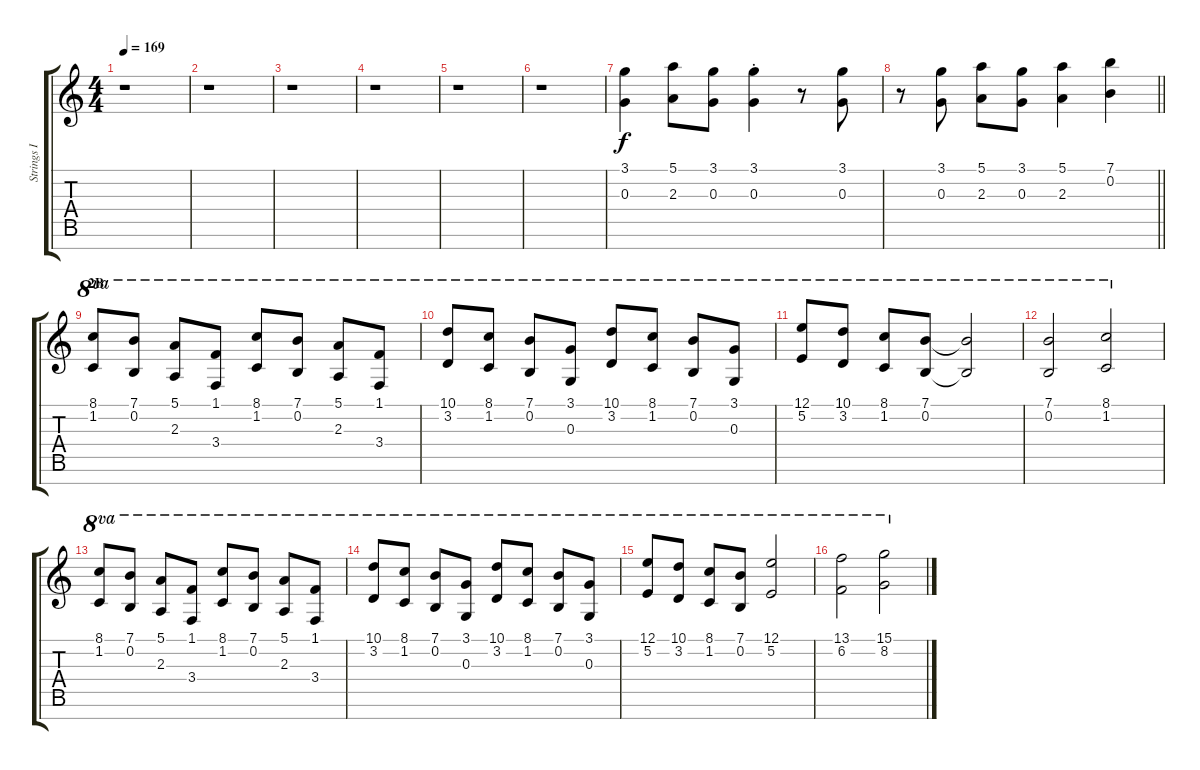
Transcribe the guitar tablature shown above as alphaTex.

\track ("Strings I" "Strings I") {instrument stringensemble1}
\staff {score tabs}
\tuning (E5 B4 G4 D4 A3 E3 B2) {hide}
\ts (4 4)
\tempo 169
\clef g2
\ks c
r.1{dy f} |
r.1 |
r.1 |
r.1 |
r.1 |
r.1 |
(3.1 0.3).4 (5.1 2.3).8 (3.1 0.3).8 (3.1{st} 0.3{st}).4 r.8 (3.1 0.3).8 |
\barLineRight lightlight
r.8 (3.1 0.3).8 (5.1 2.3).8 (3.1 0.3).8 (5.1 2.3).4 (7.1 0.2).4 |
\section ("" "2B")
(8.1 1.2).8{ot 8va} (7.1 0.2).8{ot 8va} (5.1 2.3).8{ot 8va} (1.1 3.4).8{ot 8va} (8.1 1.2).8{ot 8va} (7.1 0.2).8{ot 8va} (5.1 2.3).8{ot 8va} (1.1 3.4).8{ot 8va} |
(10.1 3.2).8{ot 8va} (8.1 1.2).8{ot 8va} (7.1 0.2).8{ot 8va} (3.1 0.3).8{ot 8va} (10.1 3.2).8{ot 8va} (8.1 1.2).8{ot 8va} (7.1 0.2).8{ot 8va} (3.1 0.3).8{ot 8va} |
(12.1 5.2).8{ot 8va} (10.1 3.2).8{ot 8va} (8.1 1.2).8{ot 8va} (7.1 0.2).8{ot 8va} (7.1{t} 0.2{t}).2{ot 8va} |
(7.1 0.2).2{ot 8va} (8.1 1.2).2{ot 8va} |
(8.1 1.2).8{ot 8va} (7.1 0.2).8{ot 8va} (5.1 2.3).8{ot 8va} (1.1 3.4).8{ot 8va} (8.1 1.2).8{ot 8va} (7.1 0.2).8{ot 8va} (5.1 2.3).8{ot 8va} (1.1 3.4).8{ot 8va} |
(10.1 3.2).8{ot 8va} (8.1 1.2).8{ot 8va} (7.1 0.2).8{ot 8va} (3.1 0.3).8{ot 8va} (10.1 3.2).8{ot 8va} (8.1 1.2).8{ot 8va} (7.1 0.2).8{ot 8va} (3.1 0.3).8{ot 8va} |
(12.1 5.2).8{ot 8va} (10.1 3.2).8{ot 8va} (8.1 1.2).8{ot 8va} (7.1 0.2).8{ot 8va} (12.1 5.2).2{ot 8va} |
(13.1 6.2).2{ot 8va} (15.1 8.2).2{ot 8va}
